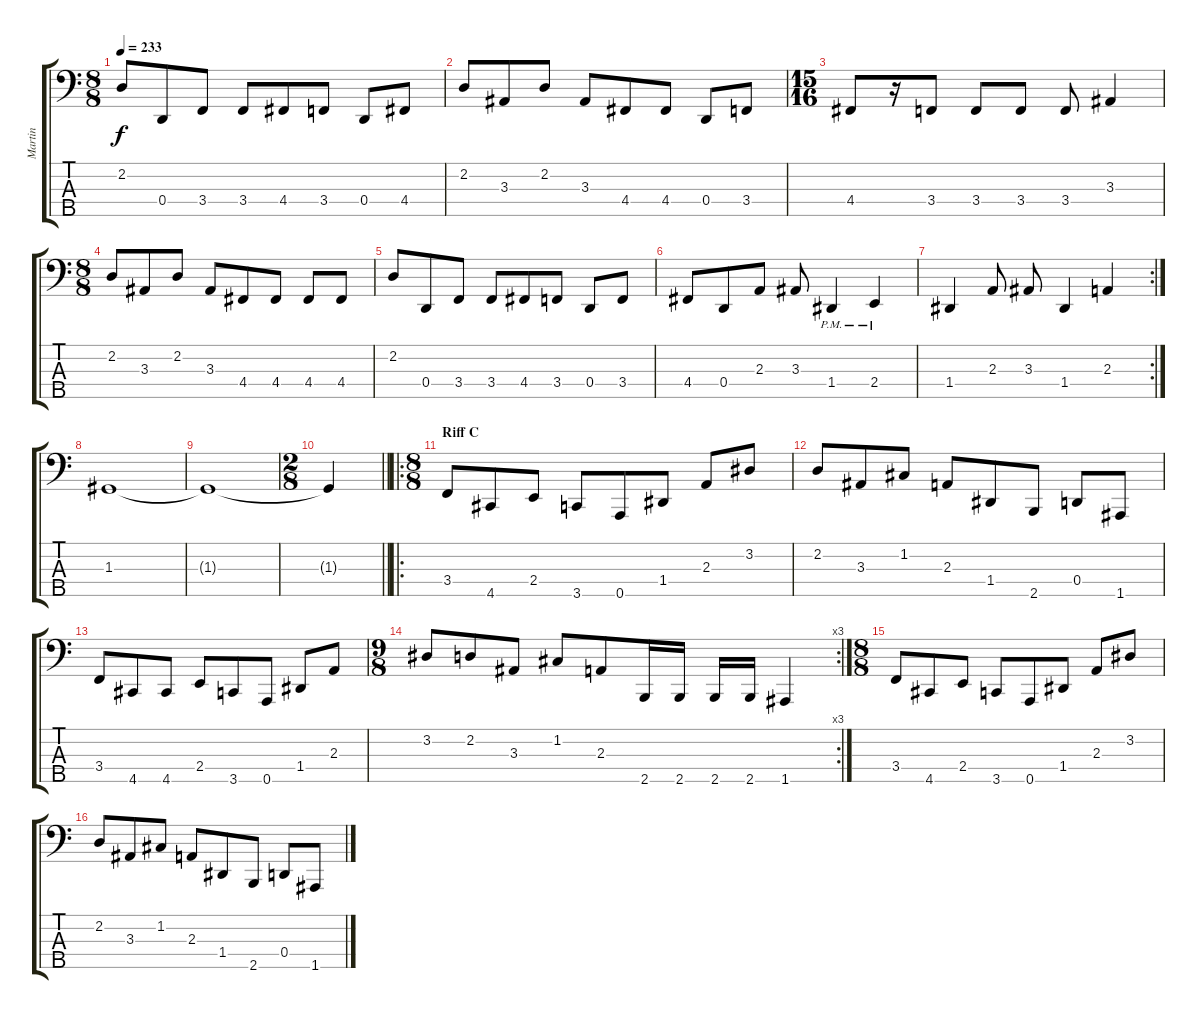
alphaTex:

\track ("Martin" "Martin") {instrument electricbassfinger}
\staff {score tabs}
\tuning (F2 C2 G1 D1 A0) {hide}
\ts (8 8)
\tempo 233
\clef f4
\ks c
2.2.8{dy f} 0.4.8 3.4.8 3.4.8 4.4.8 3.4.8 0.4.8 4.4.8 |
2.2.8 3.3.8 2.2.8 3.3.8 4.4.8 4.4.8 0.4.8 3.4.8 |
\ts (15 16)
4.4.8 r.16 3.4.8 3.4.8 3.4.8 3.4.8 3.3.4 |
\ts (8 8)
2.2.8 3.3.8 2.2.8 3.3.8 4.4.8 4.4.8 4.4.8 4.4.8 |
2.2.8 0.4.8 3.4.8 3.4.8 4.4.8 3.4.8 0.4.8 3.4.8 |
4.4.8 0.4.8 2.3.8 3.3.8 1.4{pm}.4 2.4{pm}.4 |
\rc 2
1.4.4 2.3.8 3.3.8 1.4.4 2.3.4 |
1.3.1 |
1.3{t}.1 |
\ts (2 8)
\barLineRight lightlight
1.3{t}.4 |
\ro
\ts (8 8)
\section ("" "Riff C")
3.4.8 4.5.8 2.4.8 3.5.8 0.5.8 1.4.8 2.3.8 3.2.8 |
2.2.8 3.3.8 1.2.8 2.3.8 1.4.8 2.5.8 0.4.8 1.5.8 |
3.4.8 4.5.8 4.5.8 2.4.8 3.5.8 0.5.8 1.4.8 2.3.8 |
\rc 3
\ts (9 8)
3.2.8 2.2.8 3.3.8 1.2.8 2.3.8 2.5.16 2.5.16 2.5.16 2.5.16 1.5.4 |
\ts (8 8)
3.4.8 4.5.8 2.4.8 3.5.8 0.5.8 1.4.8 2.3.8 3.2.8 |
2.2.8 3.3.8 1.2.8 2.3.8 1.4.8 2.5.8 0.4.8 1.5.8
